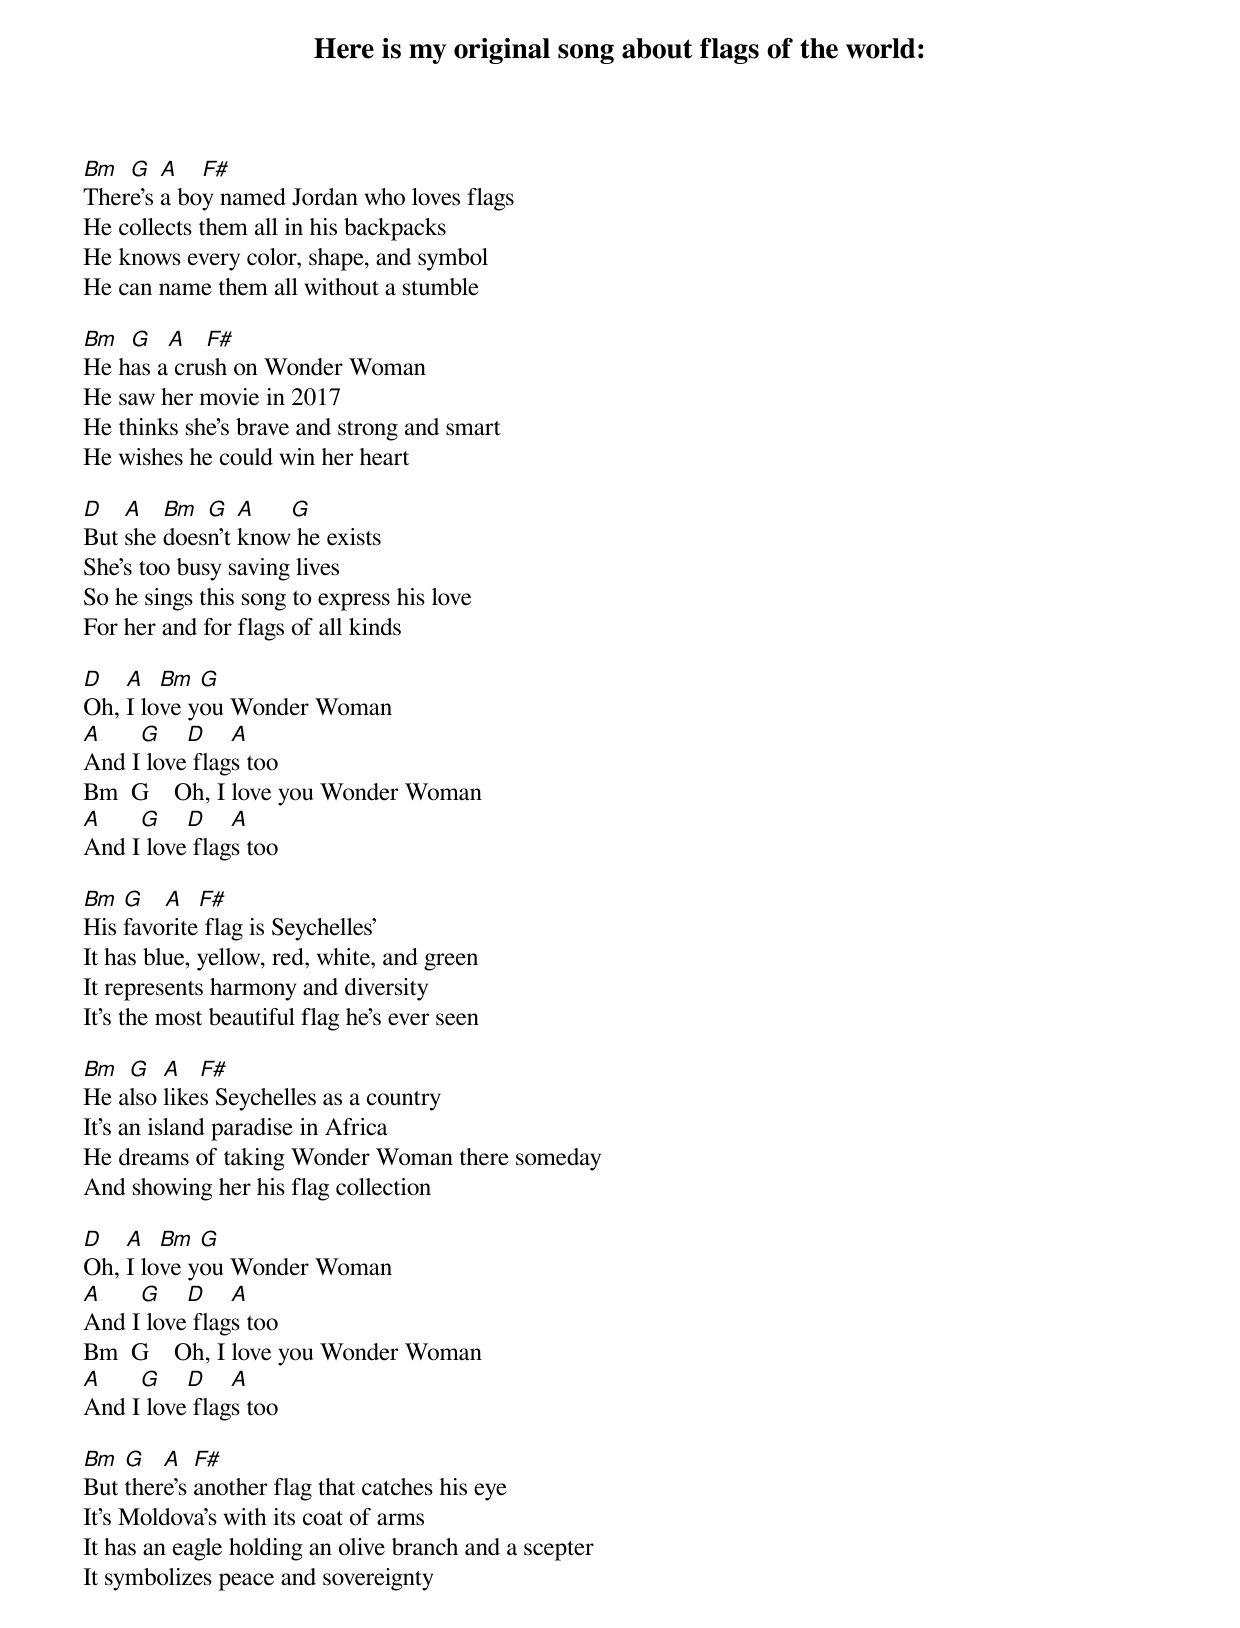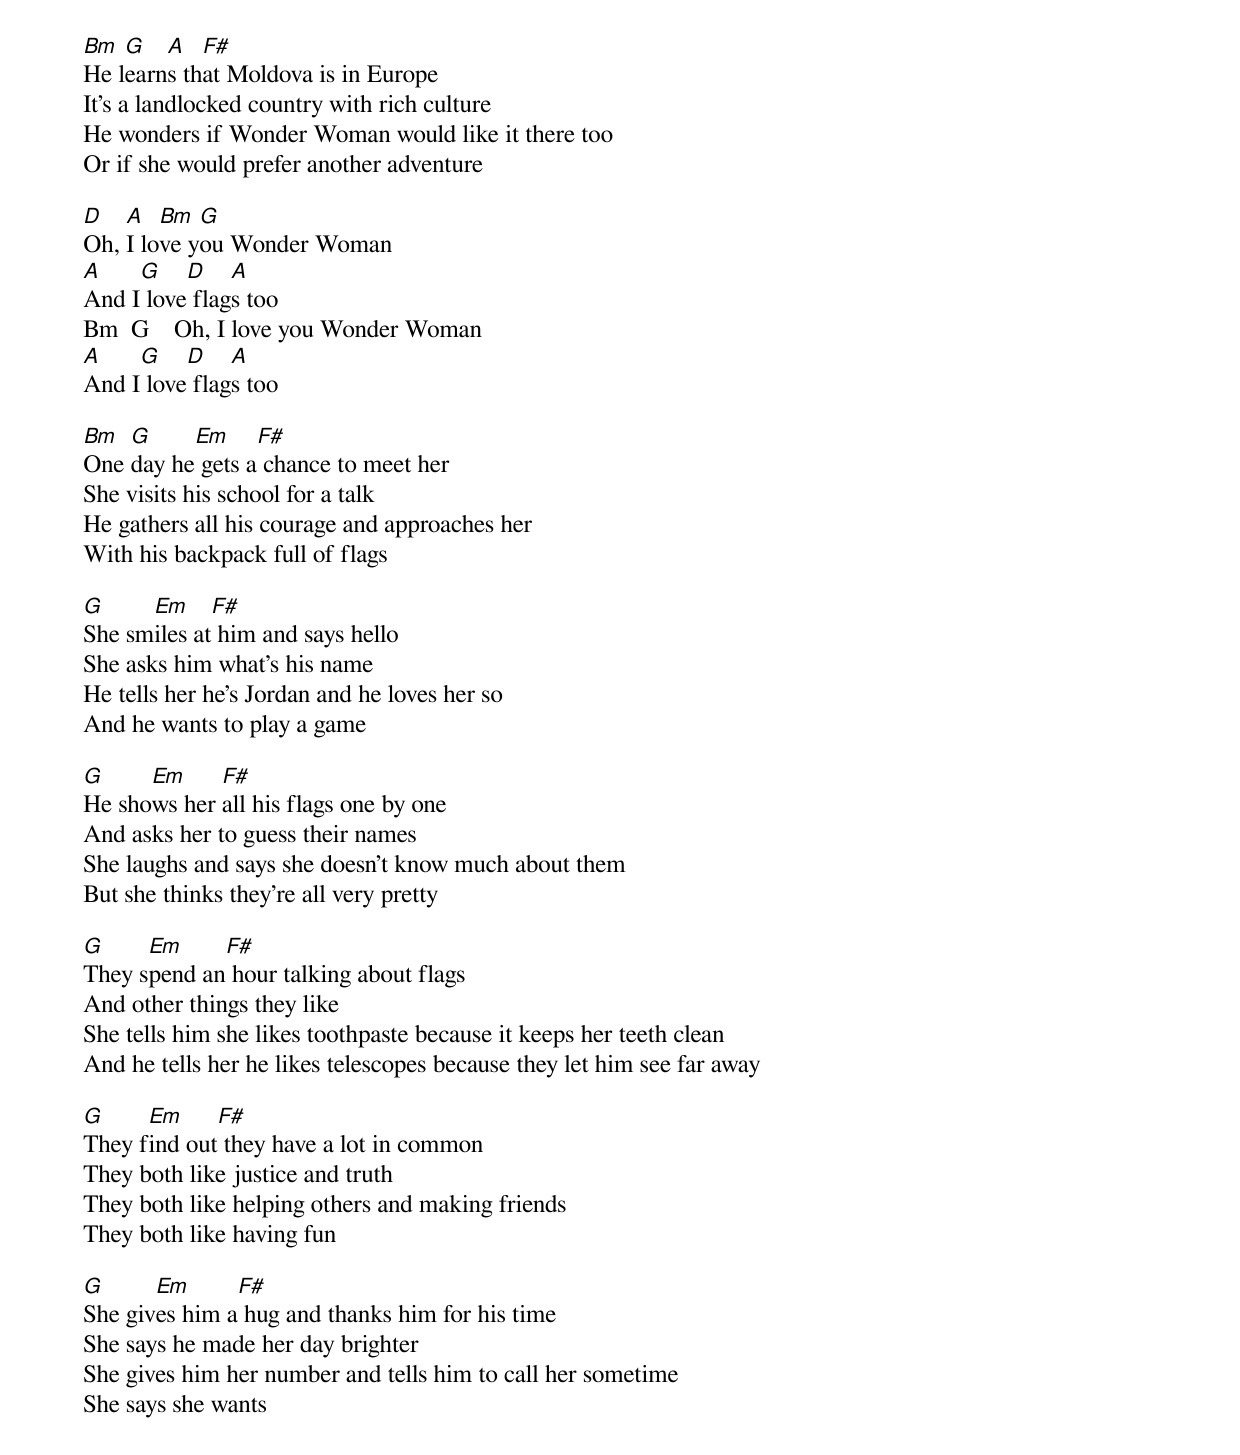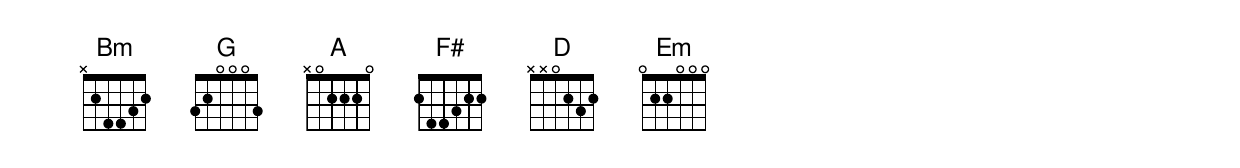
Here is my original song about flags of the world:

Bm  G   A   F#
There's a boy named Jordan who loves flags
He collects them all in his backpacks
He knows every color, shape, and symbol
He can name them all without a stumble

Bm  G   A   F#
He has a crush on Wonder Woman
He saw her movie in 2017
He thinks she's brave and strong and smart
He wishes he could win her heart

D   A   Bm  G   A   G
But she doesn't know he exists
She's too busy saving lives
So he sings this song to express his love
For her and for flags of all kinds

D   A   Bm  G
Oh, I love you Wonder Woman
A    G    D    A
And I love flags too
Bm  G    Oh, I love you Wonder Woman
A    G    D    A
And I love flags too

Bm  G   A   F#
His favorite flag is Seychelles'
It has blue, yellow, red, white, and green
It represents harmony and diversity
It's the most beautiful flag he's ever seen

Bm  G   A   F#
He also likes Seychelles as a country
It's an island paradise in Africa
He dreams of taking Wonder Woman there someday
And showing her his flag collection

D   A   Bm  G
Oh, I love you Wonder Woman
A    G    D    A
And I love flags too
Bm  G    Oh, I love you Wonder Woman
A    G    D    A
And I love flags too

Bm  G   A   F#
But there's another flag that catches his eye
It's Moldova's with its coat of arms
It has an eagle holding an olive branch and a scepter
It symbolizes peace and sovereignty

Bm  G   A   F#
He learns that Moldova is in Europe
It's a landlocked country with rich culture
He wonders if Wonder Woman would like it there too
Or if she would prefer another adventure

D   A   Bm  G
Oh, I love you Wonder Woman
A    G    D    A
And I love flags too
Bm  G    Oh, I love you Wonder Woman
A    G    D    A
And I love flags too

Bm  G     Em     F#
One day he gets a chance to meet her
She visits his school for a talk
He gathers all his courage and approaches her
With his backpack full of flags

G     Em     F#
She smiles at him and says hello
She asks him what's his name
He tells her he's Jordan and he loves her so
And he wants to play a game

G     Em     F#
He shows her all his flags one by one
And asks her to guess their names
She laughs and says she doesn't know much about them
But she thinks they're all very pretty

G     Em     F#
They spend an hour talking about flags
And other things they like
She tells him she likes toothpaste because it keeps her teeth clean
And he tells her he likes telescopes because they let him see far away

G     Em     F#
They find out they have a lot in common
They both like justice and truth
They both like helping others and making friends
They both like having fun

G      Em      F#
She gives him a hug and thanks him for his time
She says he made her day brighter
She gives him her number and tells him to call her sometime
She says she wants
